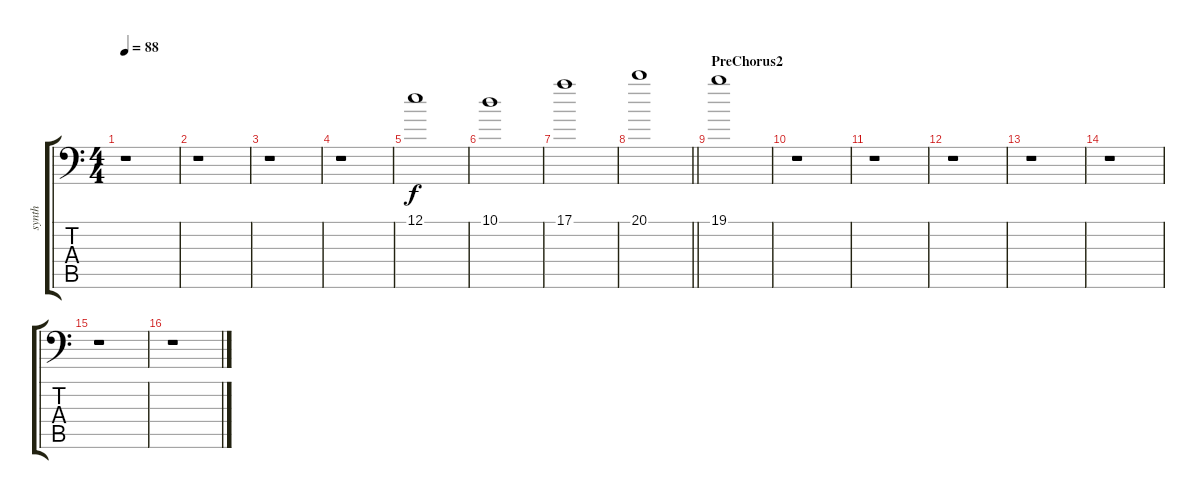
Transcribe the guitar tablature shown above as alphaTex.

\track ("synth" "synth") {instrument lead2sawtooth}
\staff {score tabs}
\tuning (E4 B3 G3 D3 A1 E1) {hide}
\ts (4 4)
\tempo 88
\clef f4
\ks c
r.1{dy f} |
r.1 |
r.1 |
r.1 |
12.1.1{volume 9} |
10.1.1 |
17.1.1 |
\barLineRight lightlight
20.1.1 |
\section ("" "PreChorus2")
19.1.1 |
r.1 |
r.1 |
r.1 |
r.1 |
r.1 |
r.1 |
r.1
